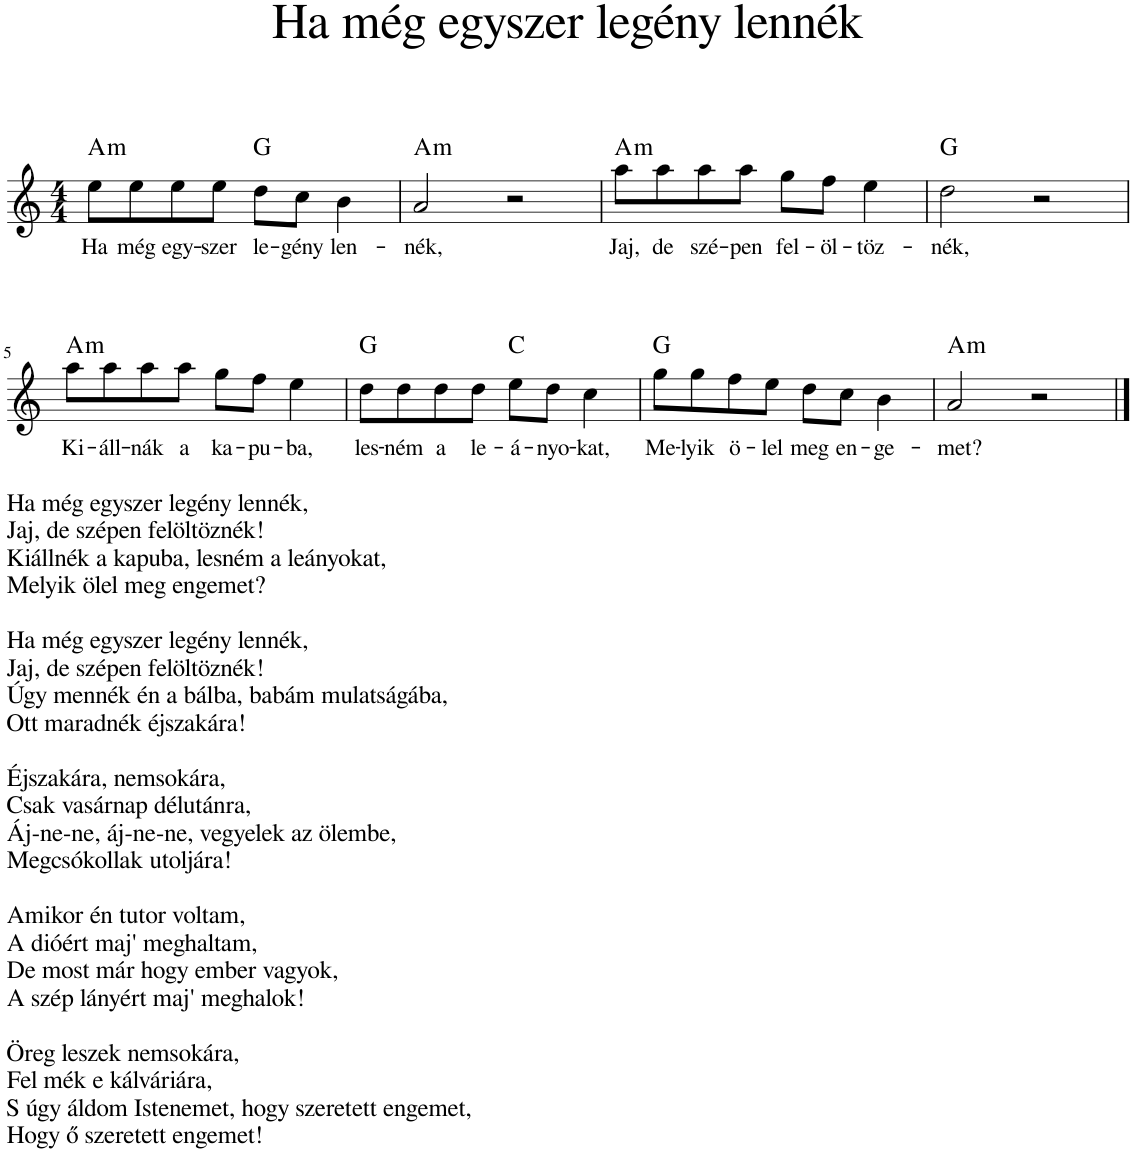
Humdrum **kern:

**kern	**text	**harte
*part1	*part1	*part1
*staff1	*staff1	*
*I"Piano	*	*
*I'Pno.	*	*
*clefG2	*	*
*k[]	*	*
*M4/4	*	*
=1	=1	=1
!	!LO:LY:b	!LO:H:kt=m
8ee\L	Ha	A:min
!	!LO:LY:b	!
8ee\	még	.
!	!LO:LY:b	!
8ee\	egy-	.
!	!LO:LY:b	!
8ee\J	-szer	.
!	!LO:LY:b	!
8dd\L	le-	G:maj
!	!LO:LY:b	!
8cc\J	-gény	.
!	!LO:LY:b	!
4b\	len-	.
=2	=2	=2
!	!LO:LY:b	!LO:H:kt=m
2a/	-nék,	A:min
2r	.	.
=3	=3	=3
!	!LO:LY:b	!LO:H:kt=m
8aa\L	Jaj,	A:min
!	!LO:LY:b	!
8aa\	de	.
!	!LO:LY:b	!
8aa\	szé-	.
!	!LO:LY:b	!
8aa\J	-pen	.
!	!LO:LY:b	!
8gg\L	fel-	.
!	!LO:LY:b	!
8ff\J	-öl-	.
!	!LO:LY:b	!
4ee\	-töz-	.
=4	=4	=4
!	!LO:LY:b	!
2dd\	-nék,	G:maj
2r	.	.
!!LO:LB:g=z
=5	=5	=5
!LO:TX:b:t=Ha még egyszer legény lennék,	!	!
!LO:TX:b:t=Jaj, de szépen felöltöznék!	!	!
!LO:TX:b:t=Kiállnék a kapuba, lesném a leányokat,	!	!
!LO:TX:b:t=Melyik ölel meg engemet?	!	!
!LO:TX:b:t=Ha még egyszer legény lennék,	!	!
!LO:TX:b:t=Jaj, de szépen felöltöznék!	!	!
!LO:TX:b:t=Úgy mennék én a bálba, babám mulatságába,	!	!
!LO:TX:b:t=Ott maradnék éjszakára!	!	!
!LO:TX:b:t=Éjszakára, nemsokára,	!	!
!LO:TX:b:t=Csak vasárnap délutánra,	!	!
!LO:TX:b:t=Áj-ne-ne, áj-ne-ne, vegyelek az ölembe,	!	!
!LO:TX:b:t=Megcsókollak utoljára!	!	!
!LO:TX:b:t=Amikor én tutor voltam,	!	!
!LO:TX:b:t=A dióért maj' meghaltam,	!	!
!LO:TX:b:t=De most már hogy ember vagyok,	!	!
!LO:TX:b:t=A szép lányért maj' meghalok!	!	!
!LO:TX:b:t=Öreg leszek nemsokára,	!	!
!LO:TX:b:t=Fel mék e kálváriára,	!	!
!LO:TX:b:t=S úgy áldom Istenemet, hogy szeretett engemet,	!	!
!LO:TX:b:t=Hogy ő szeretett engemet!	!	!
!	!LO:LY:b	!LO:H:kt=m
8aa\L	Ki-	A:min
!	!LO:LY:b	!
8aa\	-áll-	.
!	!LO:LY:b	!
8aa\	-nák	.
!	!LO:LY:b	!
8aa\J	a	.
!	!LO:LY:b	!
8gg\L	ka-	.
!	!LO:LY:b	!
8ff\J	-pu-	.
!	!LO:LY:b	!
4ee\	-ba,	.
=6	=6	=6
!	!LO:LY:b	!
8dd\L	les-	G:maj
!	!LO:LY:b	!
8dd\	-ném	.
!	!LO:LY:b	!
8dd\	a	.
!	!LO:LY:b	!
8dd\J	le-	.
!	!LO:LY:b	!
8ee\L	-á-	C:maj
!	!LO:LY:b	!
8dd\J	-nyo-	.
!	!LO:LY:b	!
4cc\	-kat,	.
=7	=7	=7
!	!LO:LY:b	!
8gg\L	Me-	G:maj
!	!LO:LY:b	!
8gg\	-lyik	.
!	!LO:LY:b	!
8ff\	ö-	.
!	!LO:LY:b	!
8ee\J	-lel	.
!	!LO:LY:b	!
8dd\L	meg	.
!	!LO:LY:b	!
8cc\J	en-	.
!	!LO:LY:b	!
4b\	-ge-	.
=8	=8	=8
!	!LO:LY:b	!LO:H:kt=m
2a/	-met?	A:min
2r	.	.
==	==	==
*-	*-	*-
